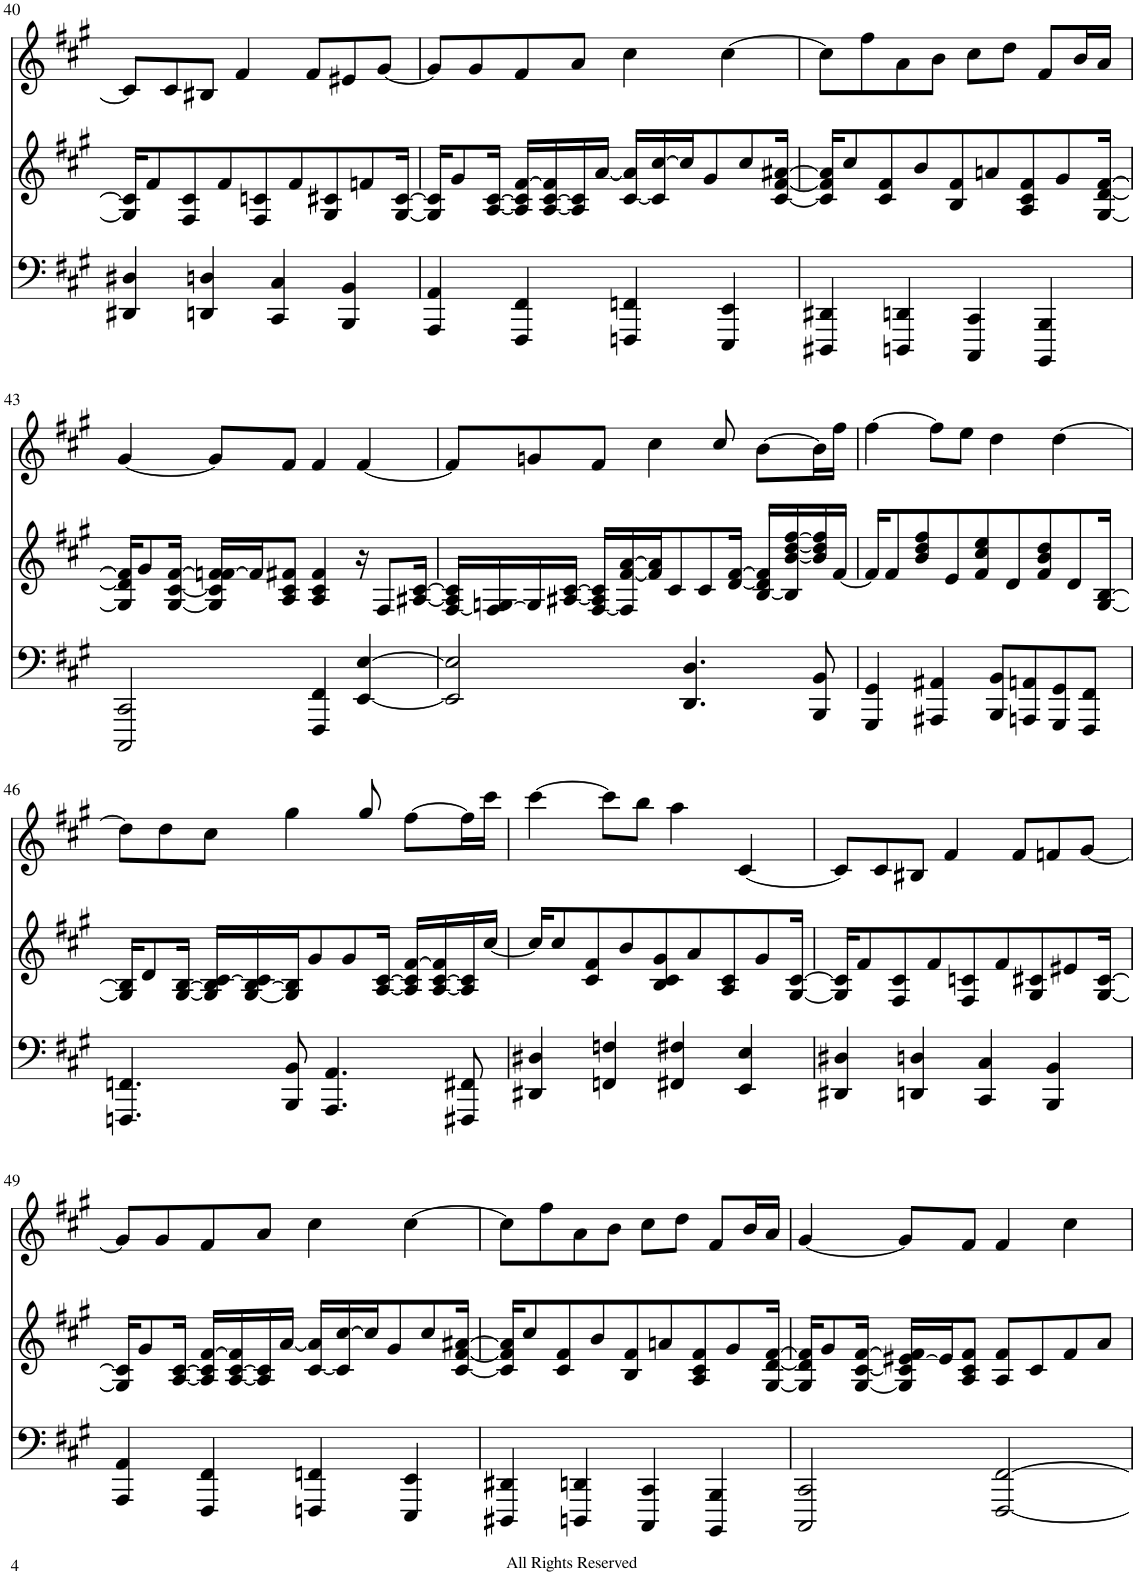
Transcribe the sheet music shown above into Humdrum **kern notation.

**kern	**kern	**kern
*part3	*part2	*part1
*staff3	*staff2	*staff1
*I"Staff-2	*I"Staff-1	*I"Staff
!!LO:PB:g=z
*clefF4	*clefG2	*clefG2
*k[f#c#g#]	*k[f#c#g#]	*k[f#c#g#]
*M4/4	*M4/4	*M4/4
=40	=40	=40
4DD#X/ 4D#X/	16G#/] 16c#/]KL	8c#/L]
.	8f#/	.
.	.	8c#/
.	8F#/ 8c#/	.
4DDn/ 4Dn/	.	8B#X/J
.	8f#/	.
.	.	4f#/
.	8F#/ 8cn/	.
4CC#/ 4C#/	.	.
.	8f#/	.
.	.	8f#/L
.	8G#/ 8c#X/	.
4BBB/ 4BB/	.	8e#X/
.	8fn/	.
.	.	[8g#/J
.	[16G#/ [16c#/Jk	.
=41	=41	=41
4AAA/ 4AA/	16G#/] 16c#/]KL	8g#/L]
.	8g#/	.
.	.	8g#/
.	[16A/ [16c#/Jk	.
4FFF#/ 4FF#/	16A/] 16c#/] [16f#/LL	8f#/
.	[16A/ [16c#/ 16f#/]	.
.	16A/] 16c#/]	8a/J
.	[16a/JJ	.
4FFFn/ 4FFn/	[16c#/ 16a/]LL	4cc#\
.	16c#/] [16cc#/	.
.	16cc#/J]	.
.	8g#/	.
4EEE/ 4EE/	.	[4cc#\
.	8cc#/	.
.	[16c#/ [16f#/ [16a#X/Jk	.
=42	=42	=42
4DDD#X/ 4DD#X/	16c#/] 16f#/] 16a#/]KL	8cc#\L]
.	8cc#/	.
.	.	8ff#\
.	8c#/ 8f#/	.
4DDDn/ 4DDn/	.	8a\
.	8b/	.
.	.	8b\J
.	8B/ 8f#/	.
4CCC#/ 4CC#/	.	8cc#\L
.	8an/	.
.	.	8dd\J
.	8A/ 8c#/ 8f#/	.
4BBBB/ 4BBB/	.	8f#/L
.	8g#/	.
.	.	16b/L
.	[16G#/ [16d/ [16f#/Jk	16a/JJ
!!LO:LB:g=z
=43	=43	=43
2CCC#/ 2CC#/	16G#/] 16d/] 16f#/]KL	[4g#/
.	8g#/	.
.	[16G#/ [16c#/ [16f#/Jk	.
.	16G#/] 16c#/] [16fn/ 16f#/]LL	8g#/L]
.	16f/J]	.
.	8A/ 8c#/ 8f#X/J	8f#/J
4FFF#/ 4FF#/	4A/ 4c#/ 4f#/	4f#/
[4EE/ [4E/	16r	[4f#/
.	8F#/L	.
.	[16A#X/ [16c#/Jk	.
=44	=44	=44
2EE/] 2E/]	[16F#/ 16A#/] 16c#/]LL	8f#/L]
.	16F#/] [16Gn/	.
.	16G/]	8gn/
.	[16A#X/ [16c#/JJ	.
.	[16F#/ 16A#/] 16c#/]LL	8f#/J
.	16F#/] [16f#/ [16a/	.
.	16f#/] 16a/]J	4cc#\
.	8c#/	.
4.DD/ 4.D/	.	.
.	8c#/	.
.	.	8cc#/
.	[16d/ [16f#/Jk	.
.	[16B/ 16d/] 16f#/]LL	[8b\L
.	16B/] [16b/ [16dd/ [16ff#/	.
8BBB/ 8BB/	16b/] 16dd/] 16ff#/]	16b\L]
.	[16f#/JJ	16ff#\JJ
=45	=45	=45
4GGG#/ 4GG#/	16f#/KL]	[4ff#\
.	8f#/	.
.	8b/ 8dd/ 8ff#/	.
4AAA#X/ 4AA#X/	.	8ff#\L]
.	8e/	.
.	.	8ee\J
.	8f#/ 8cc#/ 8ee/	.
8BBB/ 8BB/L	.	4dd\
.	8d/	.
8AAAn/ 8AAn/	.	.
.	8f#/ 8b/ 8dd/	.
8GGG#/ 8GG#/	.	[4dd\
.	8d/	.
8FFF#/ 8FF#/J	.	.
.	[16G#/ [16B/Jk	.
!!LO:LB:g=z
=46	=46	=46
4.FFFn/ 4.FFn/	16G#/] 16B/]KL	8dd\L]
.	8d/	.
.	.	8dd\
.	[16G#/ [16B/Jk	.
.	16G#/] 16B/] [16c#/LL	8cc#\J
.	[16G#/ [16B/ 16c#/]	.
8BBB/ 8BB/	16G#/] 16B/]J	4gg#\
.	8g#/	.
4.AAA/ 4.AA/	.	.
.	8g#/	.
.	.	8gg#/
.	[16A/ [16c#/Jk	.
.	16A/] 16c#/] [16f#/LL	[8ff#\L
.	[16A/ [16c#/ 16f#/]	.
8FFF#X/ 8FF#X/	16A/] 16c#/]	16ff#\L]
.	[16cc#/JJ	16ccc#\JJ
=47	=47	=47
4DD#X/ 4D#X/	16cc#/KL]	[4ccc#\
.	8cc#/	.
.	8c#/ 8f#/	.
4FFn/ 4Fn/	.	8ccc#\L]
.	8b/	.
.	.	8bb\J
.	8B/ 8c#/ 8g#/	.
4FF#X/ 4F#X/	.	4aa\
.	8a/	.
.	8A/ 8c#/	.
4EE/ 4E/	.	[4c#/
.	8g#/	.
.	[16G#/ [16c#/Jk	.
=48	=48	=48
4DD#X/ 4D#X/	16G#/] 16c#/]KL	8c#/L]
.	8f#/	.
.	.	8c#/
.	8F#/ 8c#/	.
4DDn/ 4Dn/	.	8B#X/J
.	8f#/	.
.	.	4f#/
.	8F#/ 8cn/	.
4CC#/ 4C#/	.	.
.	8f#/	.
.	.	8f#/L
.	8G#/ 8c#X/	.
4BBB/ 4BB/	.	8fn/
.	8e#X/	.
.	.	[8g#/J
.	[16G#/ [16c#/Jk	.
!!LO:LB:g=z
=49	=49	=49
4AAA/ 4AA/	16G#/] 16c#/]KL	8g#/L]
.	8g#/	.
.	.	8g#/
.	[16A/ [16c#/Jk	.
4FFF#/ 4FF#/	16A/] 16c#/] [16f#/LL	8f#/
.	[16A/ [16c#/ 16f#/]	.
.	16A/] 16c#/]	8a/J
.	[16a/JJ	.
4FFFn/ 4FFn/	[16c#/ 16a/]LL	4cc#\
.	16c#/] [16cc#/	.
.	16cc#/J]	.
.	8g#/	.
4EEE/ 4EE/	.	[4cc#\
.	8cc#/	.
.	[16c#/ [16f#/ [16a#X/Jk	.
=50	=50	=50
4DDD#X/ 4DD#X/	16c#/] 16f#/] 16a#/]KL	8cc#\L]
.	8cc#/	.
.	.	8ff#\
.	8c#/ 8f#/	.
4DDDn/ 4DDn/	.	8a\
.	8b/	.
.	.	8b\J
.	8B/ 8f#/	.
4CCC#/ 4CC#/	.	8cc#\L
.	8an/	.
.	.	8dd\J
.	8A/ 8c#/ 8f#/	.
4BBBB/ 4BBB/	.	8f#/L
.	8g#/	.
.	.	16b/L
.	[16G#/ [16d/ [16f#/Jk	16a/JJ
=51	=51	=51
2CCC#/ 2CC#/	16G#/] 16d/] 16f#/]KL	[4g#/
.	8g#/	.
.	[16G#/ [16c#/ [16f#/Jk	.
.	16G#/] 16c#/] [16e#X/ 16f#/]LL	8g#/L]
.	16e#/J]	.
.	8A/ 8c#/ 8f#/J	8f#/J
[2FFF#/ [2FF#/	8A/ 8f#/L	4f#/
.	8c#/	.
.	8f#/	4cc#\
.	8a/J	.
=	=	=
*-	*-	*-
